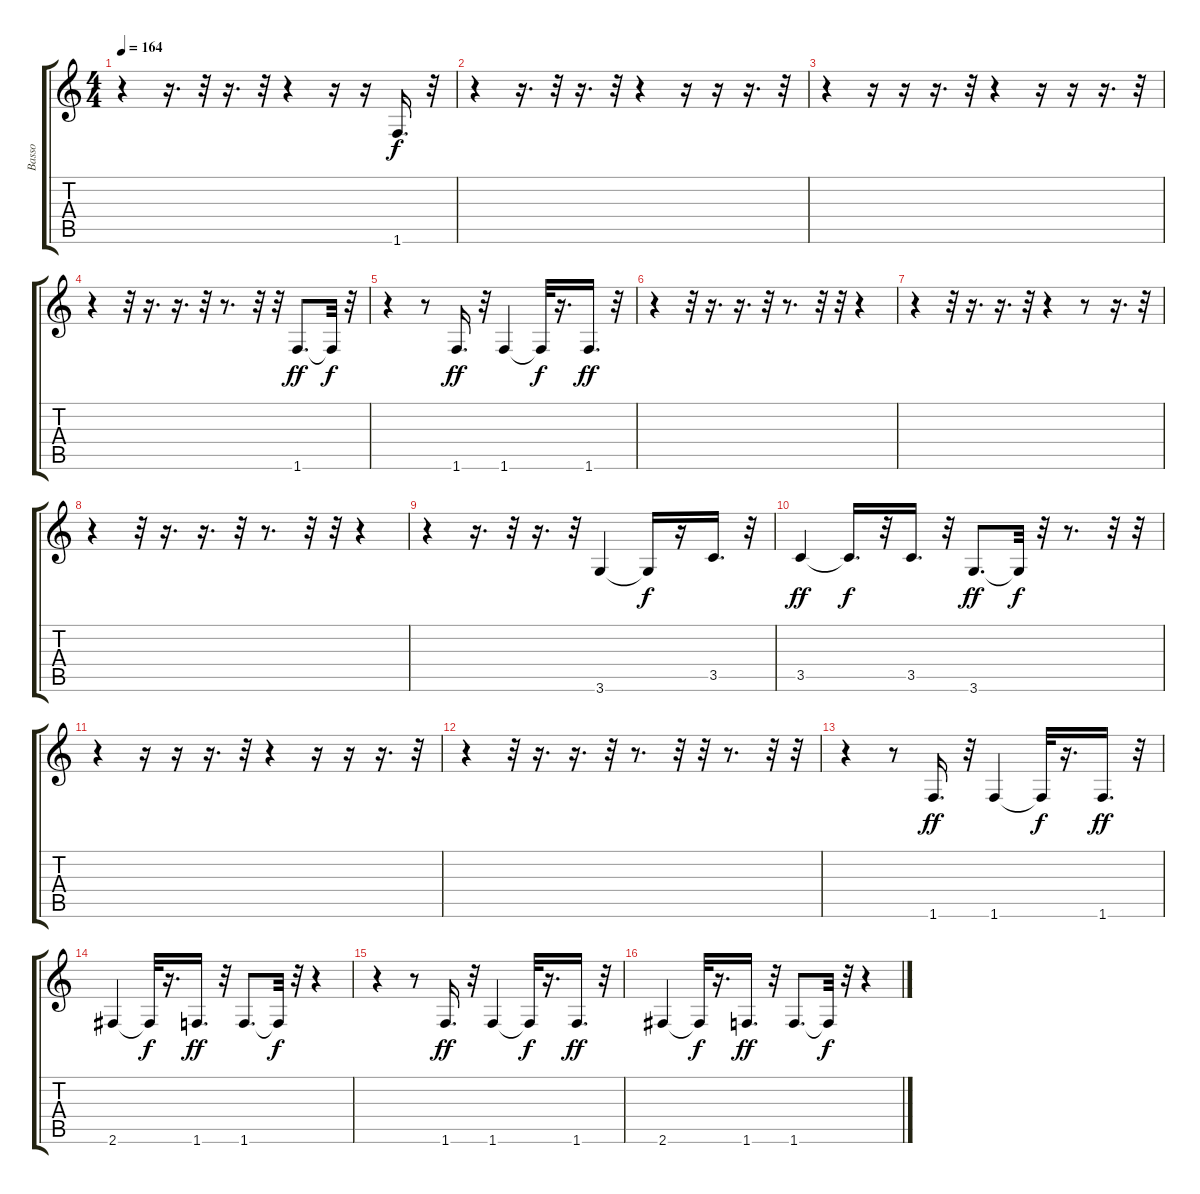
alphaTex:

\track ("Basso" "Basso") {instrument acousticbass}
\staff {score tabs}
\tuning (E4 B3 G3 D3 A2 E2) {hide}
\ts (4 4)
\tempo 164
\clef g2
\ks c
r.4{dy f} r.16{d} r.32 r.16{d} r.32 r.4 r.16 r.16 1.6.16{d} r.32 |
r.4 r.16{d} r.32 r.16{d} r.32 r.4 r.16 r.16 r.16{d} r.32 |
r.4 r.16 r.16 r.16{d} r.32 r.4 r.16 r.16 r.16{d} r.32 |
r.4 r.32 r.16{d} r.16{d} r.32 r.8{d} r.32 r.32 1.6.8{d dy ff} 1.6{t}.32{dy f} r.32 |
r.4 r.8 1.6.16{d dy ff} r.32 1.6.4 1.6{t}.32{dy f} r.16{d} 1.6.16{d dy ff} r.32 |
r.4 r.32 r.16{d} r.16{d} r.32 r.8{d} r.32 r.32 r.4 |
r.4 r.32 r.16{d} r.16{d} r.32 r.4 r.8 r.16{d} r.32 |
r.4 r.32 r.16{d} r.16{d} r.32 r.8{d} r.32 r.32 r.4 |
r.4 r.16{d} r.32 r.16{d} r.32 3.6.4 3.6{t}.16{dy f} r.16 3.5.16{d} r.32 |
3.5.4{dy ff} 3.5{t}.16{d dy f} r.32 3.5.16{d} r.32 3.6.8{d dy ff} 3.6{t}.32{dy f} r.32 r.8{d} r.32 r.32 |
r.4 r.16 r.16 r.16{d} r.32 r.4 r.16 r.16 r.16{d} r.32 |
r.4 r.32 r.16{d} r.16{d} r.32 r.8{d} r.32 r.32 r.8{d} r.32 r.32 |
r.4 r.8 1.6.16{d dy ff} r.32 1.6.4 1.6{t}.32{dy f} r.16{d} 1.6.16{d dy ff} r.32 |
2.6.4 2.6{t}.32{dy f} r.16{d} 1.6.16{d dy ff} r.32 1.6.8{d} 1.6{t}.32{dy f} r.32 r.4 |
r.4 r.8 1.6.16{d dy ff} r.32 1.6.4 1.6{t}.32{dy f} r.16{d} 1.6.16{d dy ff} r.32 |
2.6.4 2.6{t}.32{dy f} r.16{d} 1.6.16{d dy ff} r.32 1.6.8{d} 1.6{t}.32{dy f} r.32 r.4
